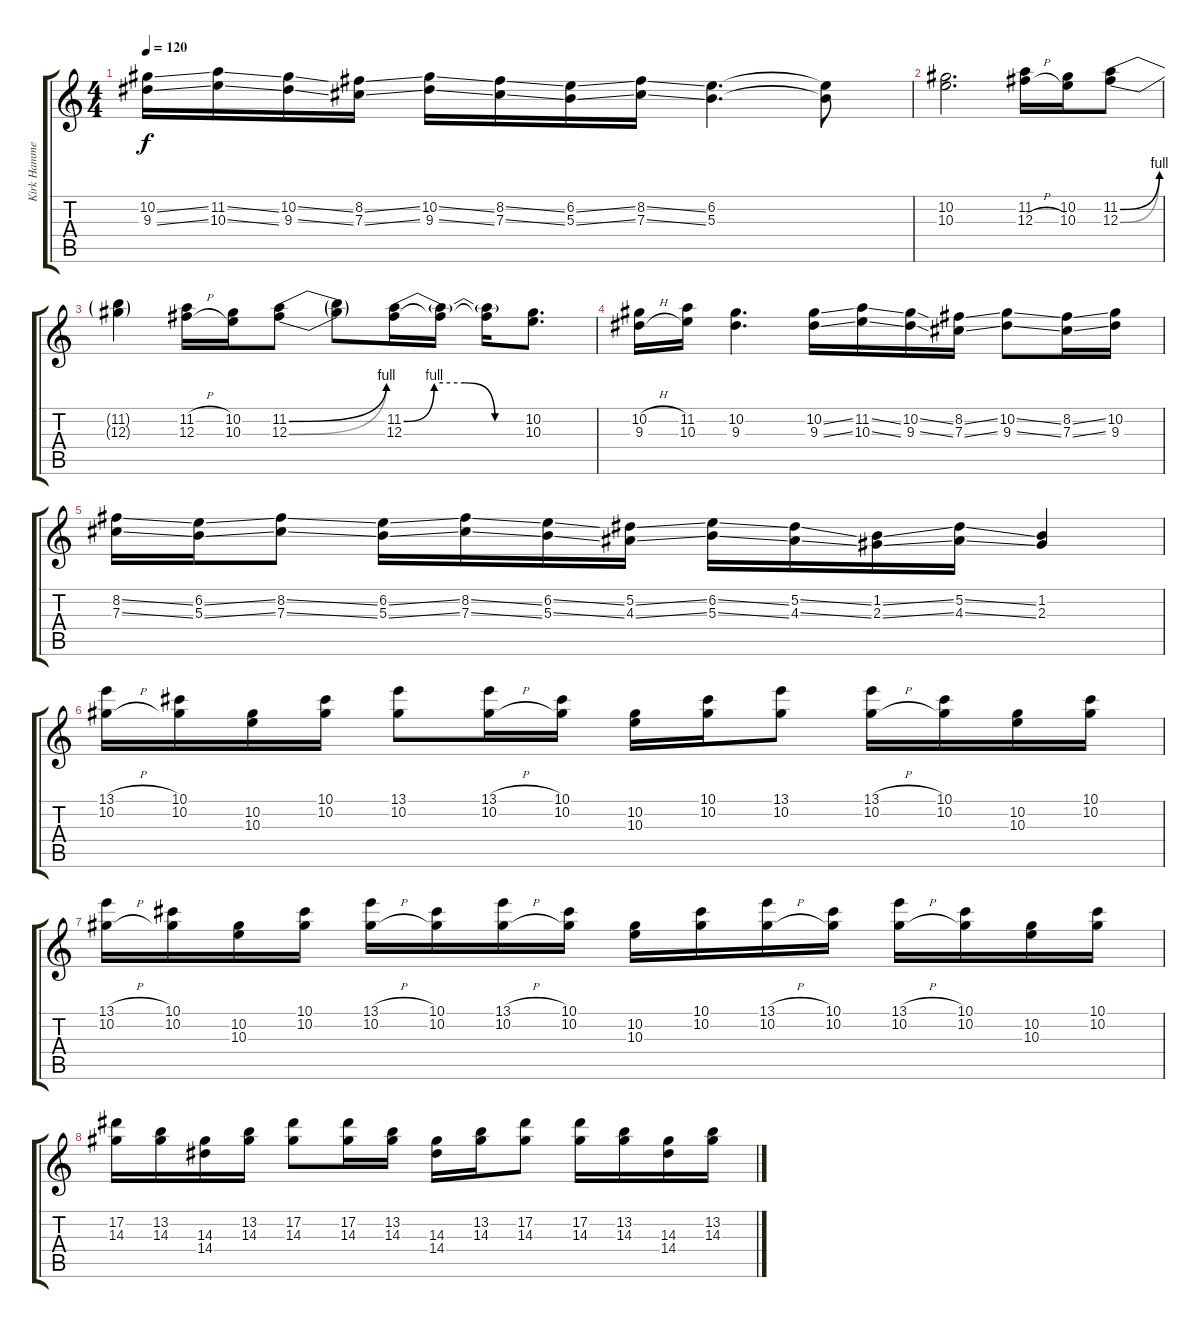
\track ("Kirk Hammett (Distortion Guitar)" "Kirk Hamme") {instrument overdrivenguitar}
\staff {score tabs}
\tuning (Eb4 Bb3 Gb3 Db3 Ab2 Eb2) {hide}
\ts (4 4)
\tempo 120
\clef g2
\ks c
(10.2{ss} 9.3{ss}).16{dy f} (11.2{ss} 10.3{ss}).16 (10.2{ss} 9.3{ss}).16 (8.2{ss} 7.3{ss}).16 (10.2{ss} 9.3{ss}).16 (8.2{ss} 7.3{ss}).16 (6.2{ss} 5.3{ss}).16 (8.2{ss} 7.3{ss}).16 (6.2 5.3).4{d} (6.2{t} 5.3{t}).8 |
(10.2 10.3).2{d} (11.2 12.3{h}).16 (10.2 10.3).16 (11.2{be (bend 0 0 60 4)} 12.3{be (bend 0 0 60 4)}).8 |
(11.2{t} 12.3{t}).4 (11.2{h} 12.3{h}).16 (10.2 10.3).16 (11.2{be (bend 0 0 60 4)} 12.3{be (bend 0 0 60 4)}).8 (11.2{t} 12.3{t}).8 (11.2{be (custom 0 0 15 4 30 4 45 0 60 0)} 12.3).16 (11.2{t} 12.3{t}).16 (11.2{t} 12.3{t}).16 (10.2 10.3).8{d} |
(10.2{h} 9.3{h}).16 (11.2 10.3).16 (10.2 9.3).4{d} (10.2{ss} 9.3{ss}).16 (11.2{ss} 10.3{ss}).16 (10.2{ss} 9.3{ss}).16 (8.2{ss} 7.3{ss}).16 (10.2{ss} 9.3{ss}).8 (8.2{ss} 7.3{ss}).16 (10.2 9.3).16 |
(8.2{ss} 7.3{ss}).16 (6.2{ss} 5.3{ss}).16 (8.2{ss} 7.3{ss}).8 (6.2{ss} 5.3{ss}).16 (8.2{ss} 7.3{ss}).16 (6.2{ss} 5.3{ss}).16 (5.2{ss} 4.3{ss}).16 (6.2{ss} 5.3{ss}).16 (5.2{ss} 4.3{ss}).16 (1.2{ss} 2.3{ss}).16 (5.2{ss} 4.3{ss}).16 (1.2 2.3).4 |
(13.1{h} 10.2{h}).16 (10.1 10.2).16 (10.2 10.3).16 (10.1 10.2).16 (13.1 10.2).8 (13.1{h} 10.2{h}).16 (10.1 10.2).16 (10.2 10.3).16 (10.1 10.2).16 (13.1 10.2).8 (13.1{h} 10.2{h}).16 (10.1 10.2).16 (10.2 10.3).16 (10.1 10.2).16 |
(13.1{h} 10.2{h}).16 (10.1 10.2).16 (10.2 10.3).16 (10.1 10.2).16 (13.1{h} 10.2{h}).16 (10.1 10.2).16 (13.1{h} 10.2{h}).16 (10.1 10.2).16 (10.2 10.3).16 (10.1 10.2).16 (13.1{h} 10.2{h}).16 (10.1 10.2).16 (13.1{h} 10.2{h}).16 (10.1 10.2).16 (10.2 10.3).16 (10.1 10.2).16 |
(17.2 14.3).16 (13.2 14.3).16 (14.3 14.4).16 (13.2 14.3).16 (17.2 14.3).8 (17.2 14.3).16 (13.2 14.3).16 (14.3 14.4).16 (13.2 14.3).16 (17.2 14.3).8 (17.2 14.3).16 (13.2 14.3).16 (14.3 14.4).16 (13.2 14.3).16
